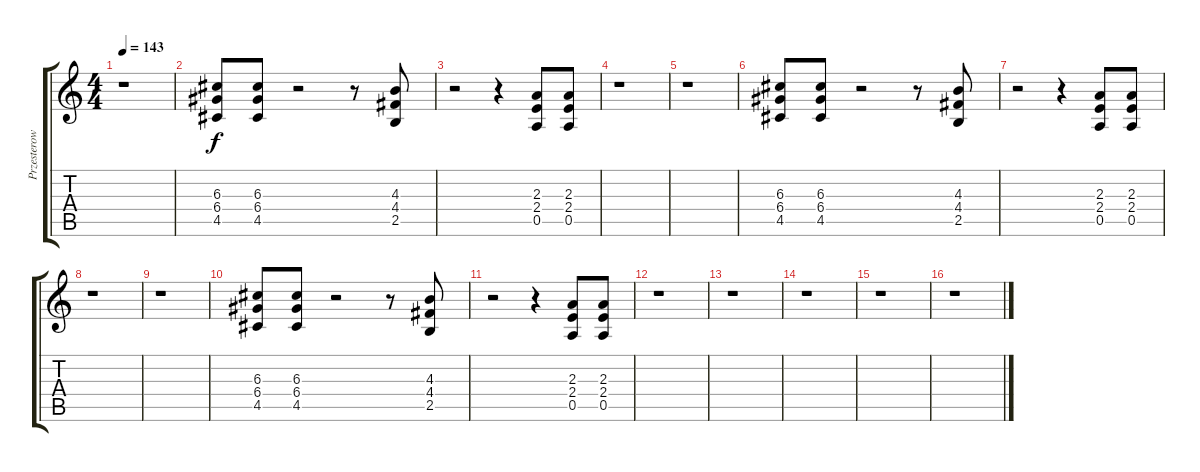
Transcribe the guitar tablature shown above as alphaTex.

\track ("Przesterowana" "Przesterow") {instrument overdrivenguitar}
\staff {score tabs}
\tuning (E4 B3 G3 D3 A2 E2) {hide}
\ts (4 4)
\tempo 143
\clef g2
\ks c
r.1{dy f} |
(6.3 6.4 4.5).8 (6.3 6.4 4.5).8 r.2 r.8 (4.3 4.4 2.5).8 |
r.2 r.4 (2.3 2.4 0.5).8 (2.3 2.4 0.5).8 |
r.1 |
r.1 |
(6.3 6.4 4.5).8 (6.3 6.4 4.5).8 r.2 r.8 (4.3 4.4 2.5).8 |
r.2 r.4 (2.3 2.4 0.5).8 (2.3 2.4 0.5).8 |
r.1 |
r.1 |
(6.3 6.4 4.5).8 (6.3 6.4 4.5).8 r.2 r.8 (4.3 4.4 2.5).8 |
r.2 r.4 (2.3 2.4 0.5).8 (2.3 2.4 0.5).8 |
r.1 |
r.1 |
r.1 |
r.1 |
r.1
